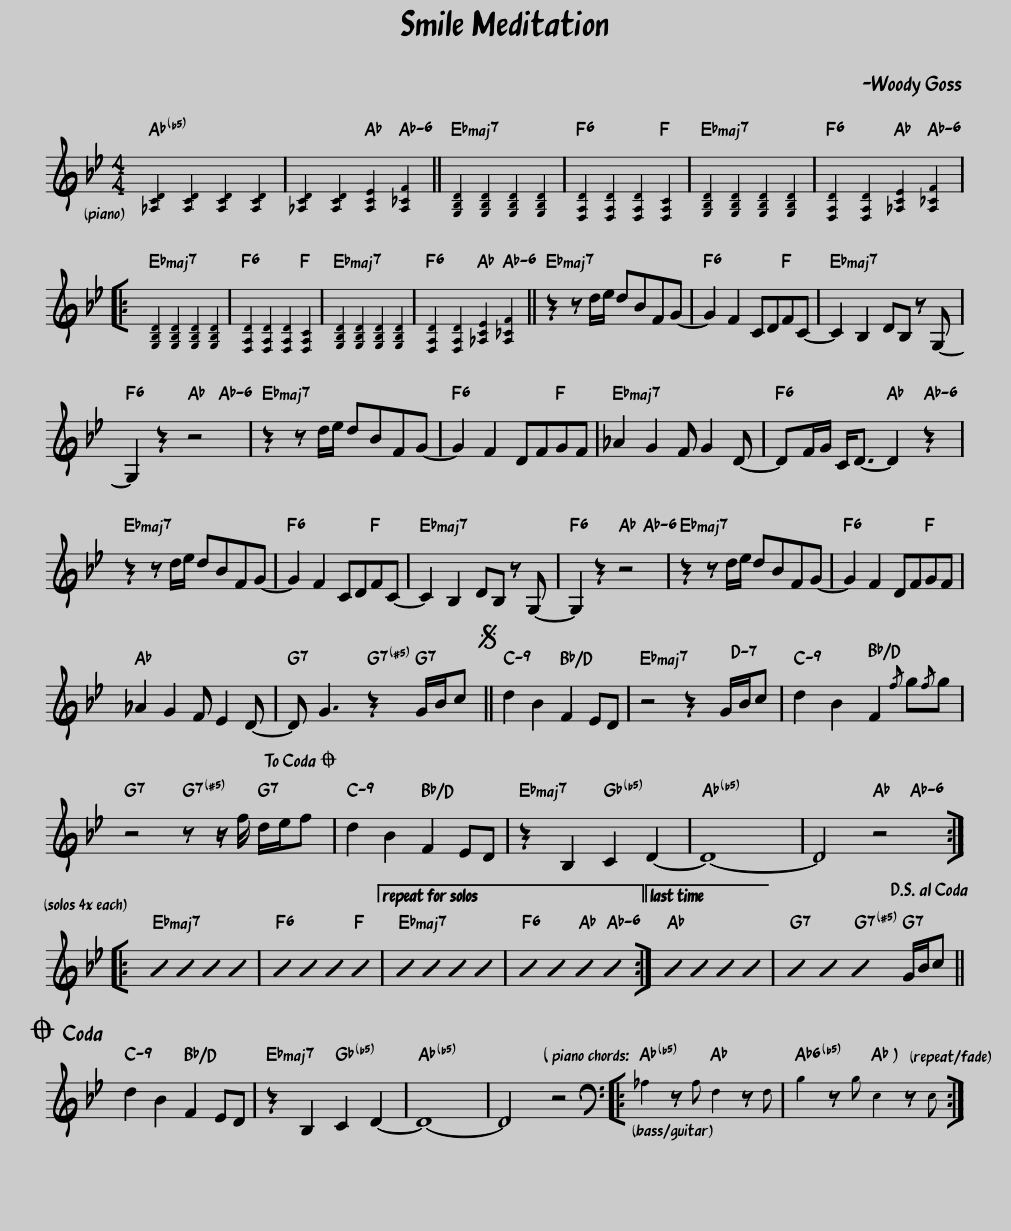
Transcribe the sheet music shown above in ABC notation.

X:1
L:1/8
Q:1/4=104
M:4/4
I:linebreak $
K:Bb
U:s=!stemless!
V:1 treble
V:1
 [_A,CD]2 [A,CD]2 [A,CD]2 [A,CD]2 | [_A,CD]2 [A,CD]2 [A,CE]2 [A,_CF]2 || [G,B,D]2 [G,B,D]2 [G,B,D]2 [G,B,D]2 | [F,A,D]2 [F,A,D]2 [F,A,D]2 [F,A,C]2 | [G,B,D]2 [G,B,D]2 [G,B,D]2 [G,B,D]2 | %5
 [F,A,D]2 [F,A,D]2 [_A,CE]2 [A,_CF]2 |:$ [G,B,D]2 [G,B,D]2 [G,B,D]2 [G,B,D]2 | [F,A,D]2 [F,A,D]2 [F,A,D]2 [F,A,C]2 | [G,B,D]2 [G,B,D]2 [G,B,D]2 [G,B,D]2 | [F,A,D]2 [F,A,D]2 [_A,CE]2 [A,_CF]2 || %10
 z2 z d/e/ dBFG- | G2 F2 CDFC- | C2 B,2 DB, z G,- |$ G,2 z2 z4 | z2 z d/e/ dBFG- | %15
 G2 F2 DFGF | _A2 G2 F G2 D- | DF/G/ C<D- D2 z2 |$ z2 z d/e/ dBFG- | G2 F2 CDFC- | %20
 C2 B,2 DB, z G,- | G,2 z2 z4 | z2 z d/e/ dBFG- | G2 F2 DFGF |$ _A2 G2 F E2 D- | %25
 D G3 z2 G/B/c ||S d2 B2 F2 ED | z4 z2 G/B/c | d2 B2 F2{/f} g{/f}g |$ z4 z z/ f/ d/e/f!dacoda! | %30
 d2 B2 F2 ED | z2 B,2 C2 D2- | D8- | D4 z4 ::$ sB2 sB2 sB2 sB2 | %35
 sB2 sB2 sB2 sB2 |1 sB2 sB2 sB2 sB2 | sB2 sB2 sB2 sB2 :|2 sB2 sB2 sB2 sB2 || sB2 sB2 sB2 G/B/c!D.S.! ||$ %40
O d2 B2 F2 ED | z2 B,2 C2 D2- | D8- | D4 z4 |:[K:bass] _A,2 z A, F,2 z F, | %45
 B,2 z B, E,2 z E, :| %46
